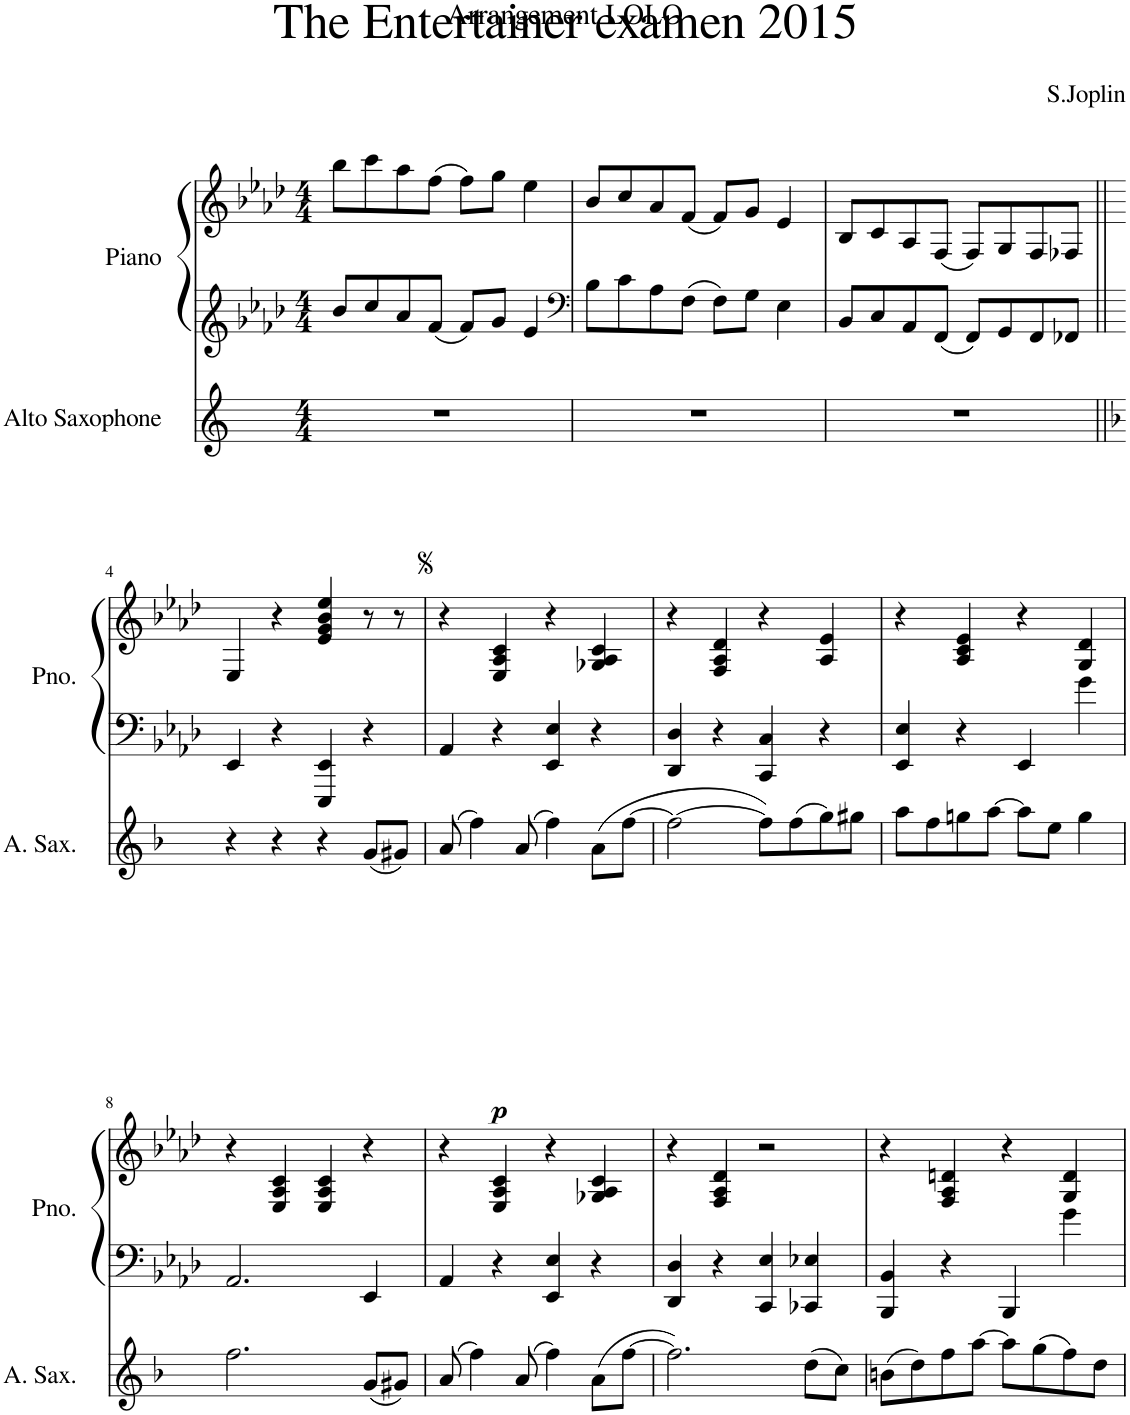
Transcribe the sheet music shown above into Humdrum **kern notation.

**kern	**dynam	**kern	**kern
*part2	*part2	*part1	*part1
*staff3	*staff3	*staff2	*staff1
*I"Alto Saxophone	*	*I"Piano	*
*I'A. Sax.	*	*I'Pno.	*
*clefG2	*	*clefG1	*clefG2
*Trd5c9	*	*	*
*k[]	*	*k[b-e-a-d-]	*k[b-e-a-d-]
*M4/4	*	*M4/4	*M4/4
=1	=1	=1	=1
1r	.	8dd-/L	8bb-\L
.	.	8ee-/	8ccc\
.	.	8cc/	8aa-\
.	.	8a-/J	(8ff\J
.	.	8a-/L	8ff\L)
.	.	8b-/J	8gg\J
.	.	4g/	4ee-\
=2	=2	=2	=2
*	*	*clefF4	*
1r	.	8B-\L	8b-/L
.	.	8c\	8cc/
.	.	8A-\	8a-/
.	.	8F\J	(8f/J
.	.	8F\L	8f/L)
.	.	8G\J	8g/J
.	.	4E-\	4e-/
=3	=3	=3	=3
1r	.	8BB-/L	8B-/L
.	.	8C/	8c/
.	.	8AA-/	8A-/
.	.	8FF/J	(8F/J
.	.	8FF/L	8F/L)
.	.	8GG/	8G/
.	.	8FF/	8F/
.	.	8FF-X/J	8F-X/J
!!LO:LB:g=z
=4||	=4||	=4||	=4||
*k[b-]	*	*	*
4r	.	4EE-/	4E-/
4r	.	4r	4r
4r	.	4EEE-/ 4EE-/	4e-/ 4g/ 4b-/ 4ee-/
!	!LO:DY:b	!	!
(8g/L	p	4r	8r
8g#X/J)	.	.	8r
=5	=5	=5	=5
(8a/	.	4AA-/	4r
4ff\)	.	.	.
.	.	4r	4E-/ 4A-/ 4c/
(8a/	.	.	.
4ff\)	.	4EE-/ 4E-/	4r
(8a\L	.	4r	4G-X/ 4A-/ 4c/
[8ff\J	.	.	.
=6	=6	=6	=6
2ff\_	.	4DD-/ 4D-/	4r
.	.	4r	4F/ 4A-/ 4d-/
8ff\L])	.	4CC/ 4C/	4r
(8ff\	.	.	.
8gg\)	.	4r	4A-/ 4e-/
8gg#X\J	.	.	.
=7	=7	=7	=7
8aa\L	.	4EE-/ 4E-/	4r
8ff\	.	.	.
8ggn\	.	4r	4A-/ 4c/ 4e-/
[8aa\J	.	.	.
8aa\L]	.	4EE-/	4r
8ee\J	.	.	.
4gg\	.	4g\	4G/ 4d-/
!!LO:LB:g=z
=8	=8	=8	=8
2.ff\	.	2.AA-/	4r
.	.	.	4E-/ 4A-/ 4c/
.	.	.	4E-/ 4A-/ 4c/
(8g/L	.	4EE-/	4r
8g#X/J)	.	.	.
=9	=9	=9	=9
(8a/	.	4AA-/	4r
4ff\)	.	.	.
.	.	4r	4E-/ 4A-/ 4c/
(8a/	.	.	.
4ff\)	.	4EE-/ 4E-/	4r
(8a\L	.	4r	4G-X/ 4A-/ 4c/
[8ff\J	.	.	.
=10	=10	=10	=10
2.ff\])	.	4DD-/ 4D-/	4r
.	.	4r	4F/ 4A-/ 4d-/
.	.	4CC/ 4E-/	2r
(8dd\L	.	4CC-X/ 4E-X/	.
8cc\J)	.	.	.
=11	=11	=11	=11
(8bn\L	.	4BBB-/ 4BB-/	4r
8dd\)	.	.	.
8ff\	.	4r	4F/ 4A-/ 4dn/
[8aa\J	.	.	.
8aa\L]	.	4BBB-/	4r
(8gg\	.	.	.
8ff\)	.	4g\	4G/ 4d/
8dd\J	.	.	.
=	=	=	=
*-	*-	*-	*-
